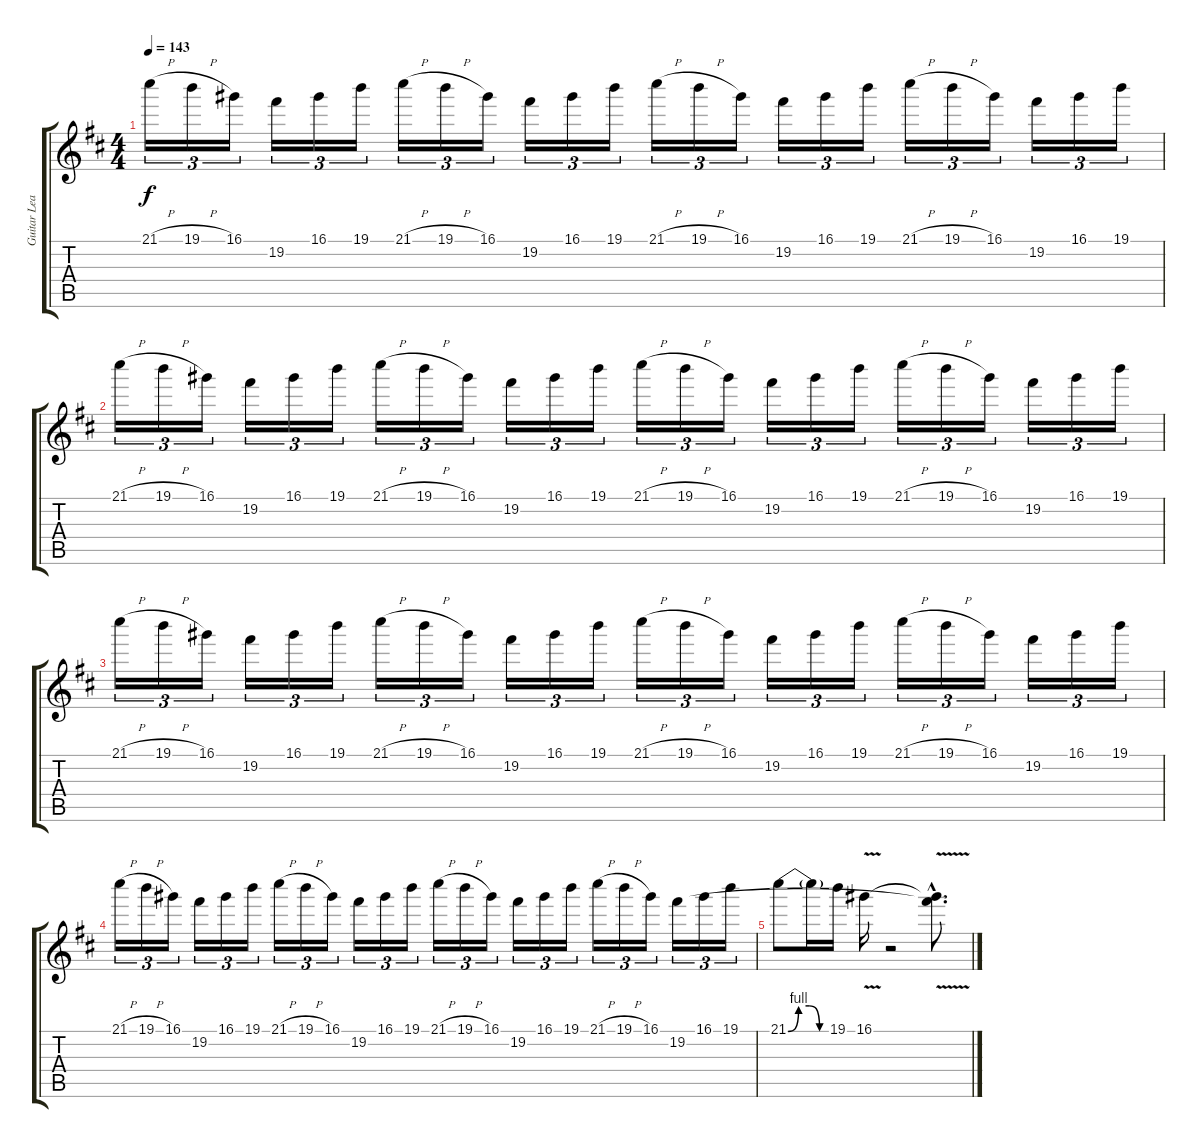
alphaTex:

\track ("Guitar Lead" "Guitar Lea") {instrument overdrivenguitar}
\staff {score tabs}
\tuning (E4 B3 G3 D3 A2 E2) {hide}
\ts (4 4)
\tempo 143
\clef g2
\ks bminor
21.1{h}.16{tu (3 2) dy f} 19.1{h}.16{tu (3 2)} 16.1.16{tu (3 2)} 19.2.16{tu (3 2)} 16.1.16{tu (3 2)} 19.1.16{tu (3 2)} 21.1{h}.16{tu (3 2)} 19.1{h}.16{tu (3 2)} 16.1.16{tu (3 2)} 19.2.16{tu (3 2)} 16.1.16{tu (3 2)} 19.1.16{tu (3 2)} 21.1{h}.16{tu (3 2)} 19.1{h}.16{tu (3 2)} 16.1.16{tu (3 2)} 19.2.16{tu (3 2)} 16.1.16{tu (3 2)} 19.1.16{tu (3 2)} 21.1{h}.16{tu (3 2)} 19.1{h}.16{tu (3 2)} 16.1.16{tu (3 2)} 19.2.16{tu (3 2)} 16.1.16{tu (3 2)} 19.1.16{tu (3 2)} |
21.1{h}.16{tu (3 2)} 19.1{h}.16{tu (3 2)} 16.1.16{tu (3 2)} 19.2.16{tu (3 2)} 16.1.16{tu (3 2)} 19.1.16{tu (3 2)} 21.1{h}.16{tu (3 2)} 19.1{h}.16{tu (3 2)} 16.1.16{tu (3 2)} 19.2.16{tu (3 2)} 16.1.16{tu (3 2)} 19.1.16{tu (3 2)} 21.1{h}.16{tu (3 2)} 19.1{h}.16{tu (3 2)} 16.1.16{tu (3 2)} 19.2.16{tu (3 2)} 16.1.16{tu (3 2)} 19.1.16{tu (3 2)} 21.1{h}.16{tu (3 2)} 19.1{h}.16{tu (3 2)} 16.1.16{tu (3 2)} 19.2.16{tu (3 2)} 16.1.16{tu (3 2)} 19.1.16{tu (3 2)} |
21.1{h}.16{tu (3 2)} 19.1{h}.16{tu (3 2)} 16.1.16{tu (3 2)} 19.2.16{tu (3 2)} 16.1.16{tu (3 2)} 19.1.16{tu (3 2)} 21.1{h}.16{tu (3 2)} 19.1{h}.16{tu (3 2)} 16.1.16{tu (3 2)} 19.2.16{tu (3 2)} 16.1.16{tu (3 2)} 19.1.16{tu (3 2)} 21.1{h}.16{tu (3 2)} 19.1{h}.16{tu (3 2)} 16.1.16{tu (3 2)} 19.2.16{tu (3 2)} 16.1.16{tu (3 2)} 19.1.16{tu (3 2)} 21.1{h}.16{tu (3 2)} 19.1{h}.16{tu (3 2)} 16.1.16{tu (3 2)} 19.2.16{tu (3 2)} 16.1.16{tu (3 2)} 19.1.16{tu (3 2)} |
21.1{h}.16{tu (3 2)} 19.1{h}.16{tu (3 2)} 16.1.16{tu (3 2)} 19.2.16{tu (3 2)} 16.1.16{tu (3 2)} 19.1.16{tu (3 2)} 21.1{h}.16{tu (3 2)} 19.1{h}.16{tu (3 2)} 16.1.16{tu (3 2)} 19.2.16{tu (3 2)} 16.1.16{tu (3 2)} 19.1.16{tu (3 2)} 21.1{h}.16{tu (3 2)} 19.1{h}.16{tu (3 2)} 16.1.16{tu (3 2)} 19.2.16{tu (3 2)} 16.1.16{tu (3 2)} 19.1.16{tu (3 2)} 21.1{h}.16{tu (3 2)} 19.1{h}.16{tu (3 2)} 16.1.16{tu (3 2)} 19.2.16{tu (3 2)} 16.1.16{tu (3 2)} 19.1.16{tu (3 2)} |
21.1{be (custom 0 0 15 4 30 4 45 0 60 0)}.8 21.1{t}.16 19.1.16 16.1{v}.16 r.2 (16.1{hac t} 19.2{hac t}).8{d}
